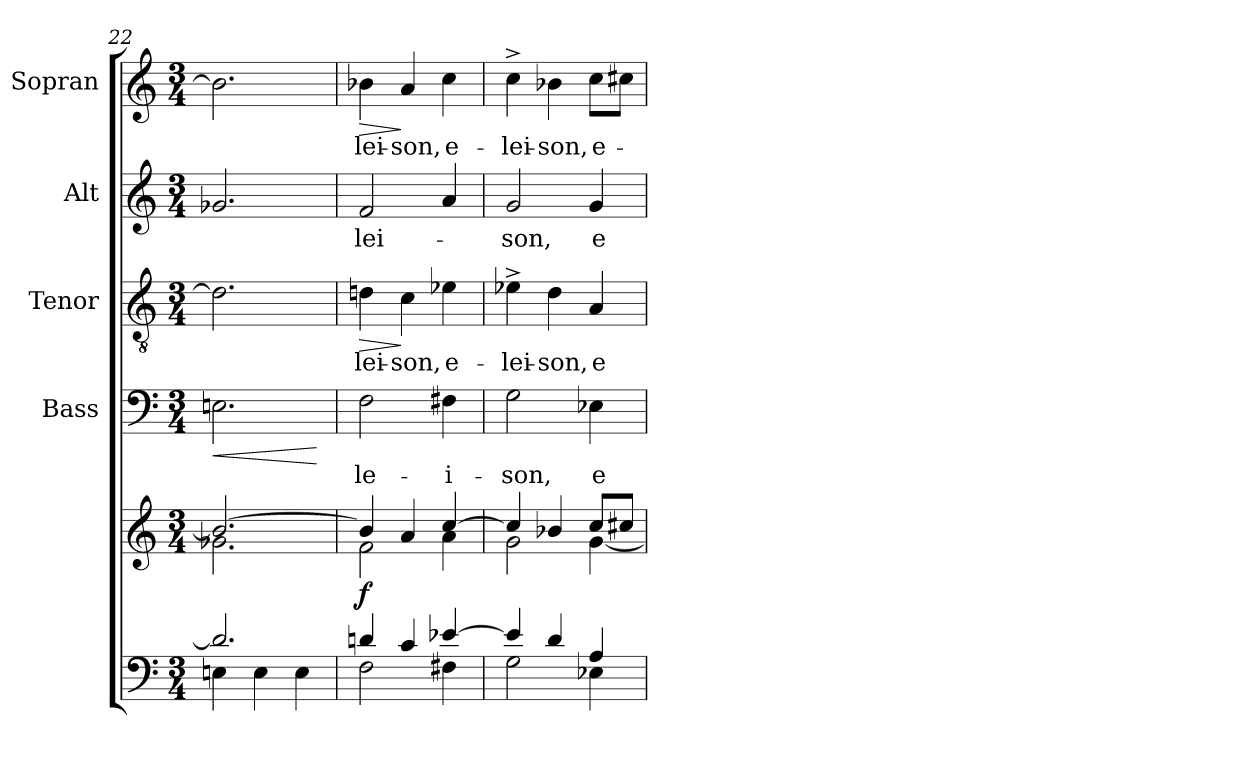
**kern	**kern	**dynam	**kern	**text	**dynam	**kern	**text	**dynam	**kern	**text	**kern	**text	**dynam
*part5	*part5	*part5	*part4	*part4	*part4	*part3	*part3	*part3	*part2	*part2	*part1	*part1	*part1
*staff6	*staff5	*staff5/6	*staff4	*staff4	*staff4	*staff3	*staff3	*staff3	*staff2	*staff2	*staff1	*staff1	*staff1
*	*	*	*I"Bass	*	*	*I"Tenor	*	*	*I"Alt	*	*I"Sopran	*	*
*	*	*	*I'B.	*	*	*I'T.	*	*	*I'A.	*	*I'S.	*	*
!!LO:LB:g=z
*clefF4	*clefG2	*	*clefF4	*	*	*clefGv2	*	*	*clefG2	*	*clefG2	*	*
*k[]	*k[]	*	*k[]	*	*	*k[]	*	*	*k[]	*	*k[]	*	*
*C:	*C:	*	*C:	*	*	*C:	*	*	*C:	*	*C:	*	*
*M3/4	*M3/4	*	*M3/4	*	*	*M3/4	*	*	*M3/4	*	*M3/4	*	*
=22	=22	=22	=22	=22	=22	=22	=22	=22	=22	=22	=22	=22	=22
*^	*^	*	*	*	*	*	*	*	*	*	*	*	*
!	!	!	!	!	!	!	!LO:HP:b	!	!	!	!	!	!	!	!
2.d-/]	4En\	2.b-/_	2.g-X\	.	2.En\	.	<	2.d-\]	.	.	2.g-X/	.	2.b-\]	.	.
.	4E\	.	.	.	.	.	.	.	.	.	.	.	.	.	.
.	4E\	.	.	.	.	.	.	.	.	.	.	.	.	.	.
*v	*v	*	*	*	*	*	*	*	*	*	*	*	*	*	*
*	*v	*v	*	*	*	*	*	*	*	*	*	*	*	*
.	.	.	.	.	[	.	.	.	.	.	.	.	.
=23	=23	=23	=23	=23	=23	=23	=23	=23	=23	=23	=23	=23	=23
*^	*^	*	*	*	*	*	*	*	*	*	*	*	*
!	!	!	!	!LO:DY:b	!	!LO:LY:b	!	!	!LO:LY:b	!LO:HP:b	!	!LO:LY:b	!	!LO:LY:b	!LO:HP:b
4dn/	2F\	4b-/]	2f\	f	2F\	-le-	.	4dn\	-lei-	>	2f/	-lei-	4b-X\	-lei-	>
!	!	!	!	!	!	!	!	!	!LO:LY:b	!	!	!	!	!LO:LY:b	!
4c/	.	4a/	.	.	.	.	.	4c\	-son,	]	.	.	4a/	-son,	]
!	!	!	!	!	!	!LO:LY:b	!	!	!LO:LY:b	!	!	!	!	!LO:LY:b	!
[>4e-X/	4F#X\	[>4cc/	4a\	.	4F#X\	-i-	.	4e-X\	e-	.	4a/	.	4cc\	e-	.
=24	=24	=24	=24	=24	=24	=24	=24	=24	=24	=24	=24	=24	=24	=24	=24
!	!	!	!	!	!	!LO:LY:b	!	!	!LO:LY:b	!	!	!LO:LY:b	!	!LO:LY:b	!
4e-/]	2G\	4cc/]	2g\	.	2G\	-son,	.	4e-X^>\	-lei-	.	2g/	-son,	4cc^>\	-lei-	.
!	!	!	!	!	!	!	!	!	!LO:LY:b	!	!	!	!	!LO:LY:b	!
4d/	.	4b-X/	.	.	.	.	.	4d\	-son,	.	.	.	4b-X\	-son,	.
!	!	!	!	!	!	!LO:LY:b	!	!	!LO:LY:b	!	!	!LO:LY:b	!	!LO:LY:b	!
4A/	4E-X\	8cc/L	[<4g\	.	4E-X\	e-	.	4A/	e-	.	4g/	e-	8cc\L	e-	.
.	.	8cc#X/J	.	.	.	.	.	.	.	.	.	.	8cc#X\J	.	.
*v	*v	*	*	*	*	*	*	*	*	*	*	*	*	*	*
*	*v	*v	*	*	*	*	*	*	*	*	*	*	*	*
=	=	=	=	=	=	=	=	=	=	=	=	=	=
*-	*-	*-	*-	*-	*-	*-	*-	*-	*-	*-	*-	*-	*-
